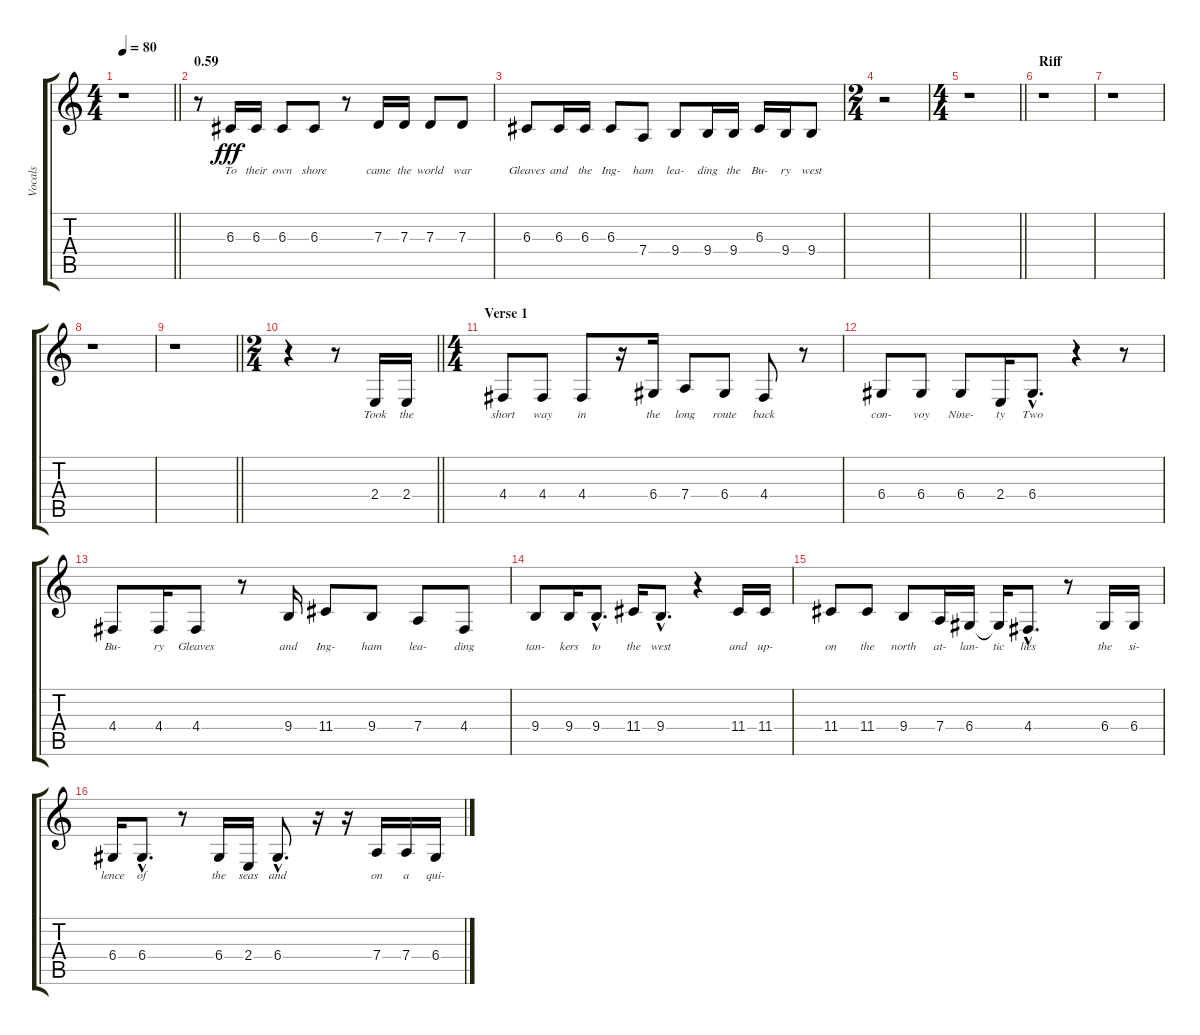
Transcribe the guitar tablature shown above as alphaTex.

\track ("Vocals" "Vocals") {instrument trumpet}
\staff {score tabs}
\tuning (E4 B3 G3 D3 A2 E2) {hide}
\ts (4 4)
\tempo 80
\clef g2
\barLineRight lightlight
\ks c
r.1{dy fff instrument trumpet} |
\section ("" "0.59")
r.8 6.3.16{lyrics (0 "To") lyrics (1 "") lyrics (2 "") lyrics (3 "") lyrics (4 "")} 6.3.16{lyrics (0 "their") lyrics (1 "") lyrics (2 "") lyrics (3 "") lyrics (4 "")} 6.3.8{lyrics (0 "own") lyrics (1 "") lyrics (2 "") lyrics (3 "") lyrics (4 "")} 6.3.8{lyrics (0 "shore") lyrics (1 "") lyrics (2 "") lyrics (3 "") lyrics (4 "")} r.8 7.3.16{lyrics (0 "came") lyrics (1 "") lyrics (2 "") lyrics (3 "") lyrics (4 "")} 7.3.16{lyrics (0 "the") lyrics (1 "") lyrics (2 "") lyrics (3 "") lyrics (4 "")} 7.3.8{lyrics (0 "world") lyrics (1 "") lyrics (2 "") lyrics (3 "") lyrics (4 "")} 7.3.8{lyrics (0 "war") lyrics (1 "") lyrics (2 "") lyrics (3 "") lyrics (4 "")} |
6.3.8{lyrics (0 "Gleaves") lyrics (1 "") lyrics (2 "") lyrics (3 "") lyrics (4 "")} 6.3.16{lyrics (0 "and") lyrics (1 "") lyrics (2 "") lyrics (3 "") lyrics (4 "")} 6.3.16{lyrics (0 "the") lyrics (1 "") lyrics (2 "") lyrics (3 "") lyrics (4 "")} 6.3.8{lyrics (0 "Ing-") lyrics (1 "") lyrics (2 "") lyrics (3 "") lyrics (4 "")} 7.4.8{lyrics (0 "ham") lyrics (1 "") lyrics (2 "") lyrics (3 "") lyrics (4 "")} 9.4.8{lyrics (0 "lea-") lyrics (1 "") lyrics (2 "") lyrics (3 "") lyrics (4 "")} 9.4.16{lyrics (0 "ding") lyrics (1 "") lyrics (2 "") lyrics (3 "") lyrics (4 "")} 9.4.16{lyrics (0 "the") lyrics (1 "") lyrics (2 "") lyrics (3 "") lyrics (4 "")} 6.3.16{lyrics (0 "Bu-") lyrics (1 "") lyrics (2 "") lyrics (3 "") lyrics (4 "")} 9.4.16{lyrics (0 "ry") lyrics (1 "") lyrics (2 "") lyrics (3 "") lyrics (4 "")} 9.4.8{lyrics (0 "west") lyrics (1 "") lyrics (2 "") lyrics (3 "") lyrics (4 "")} |
\ts (2 4)
r.2 |
\ts (4 4)
\barLineRight lightlight
r.1 |
\section ("" "Riff")
r.1 |
r.1 |
r.1 |
\barLineRight lightlight
r.1 |
\ts (2 4)
\barLineRight lightlight
r.4 r.8 2.4.16{lyrics (0 "Took") lyrics (1 "") lyrics (2 "") lyrics (3 "") lyrics (4 "")} 2.4.16{lyrics (0 "the") lyrics (1 "") lyrics (2 "") lyrics (3 "") lyrics (4 "")} |
\ts (4 4)
\section ("" "Verse 1")
4.4.8{lyrics (0 "short") lyrics (1 "") lyrics (2 "") lyrics (3 "") lyrics (4 "")} 4.4.8{lyrics (0 "way") lyrics (1 "") lyrics (2 "") lyrics (3 "") lyrics (4 "")} 4.4.8{lyrics (0 "in") lyrics (1 "") lyrics (2 "") lyrics (3 "") lyrics (4 "")} r.16 6.4.16{lyrics (0 "the") lyrics (1 "") lyrics (2 "") lyrics (3 "") lyrics (4 "")} 7.4.8{lyrics (0 "long") lyrics (1 "") lyrics (2 "") lyrics (3 "") lyrics (4 "")} 6.4.8{lyrics (0 "route") lyrics (1 "") lyrics (2 "") lyrics (3 "") lyrics (4 "")} 4.4.8{lyrics (0 "back") lyrics (1 "") lyrics (2 "") lyrics (3 "") lyrics (4 "")} r.8 |
6.4.8{lyrics (0 "con-") lyrics (1 "") lyrics (2 "") lyrics (3 "") lyrics (4 "")} 6.4.8{lyrics (0 "voy") lyrics (1 "") lyrics (2 "") lyrics (3 "") lyrics (4 "")} 6.4.8{lyrics (0 "Nine-") lyrics (1 "") lyrics (2 "") lyrics (3 "") lyrics (4 "")} 2.4.16{lyrics (0 "ty") lyrics (1 "") lyrics (2 "") lyrics (3 "") lyrics (4 "")} 6.4{hac}.8{d lyrics (0 "Two") lyrics (1 "") lyrics (2 "") lyrics (3 "") lyrics (4 "")} r.4 r.8 |
4.4.8{lyrics (0 "Bu-") lyrics (1 "") lyrics (2 "") lyrics (3 "") lyrics (4 "")} 4.4.16{lyrics (0 "ry") lyrics (1 "") lyrics (2 "") lyrics (3 "") lyrics (4 "")} 4.4.8{lyrics (0 "Gleaves") lyrics (1 "") lyrics (2 "") lyrics (3 "") lyrics (4 "")} r.8 9.4.16{lyrics (0 "and") lyrics (1 "") lyrics (2 "") lyrics (3 "") lyrics (4 "")} 11.4.8{lyrics (0 "Ing-") lyrics (1 "") lyrics (2 "") lyrics (3 "") lyrics (4 "")} 9.4.8{lyrics (0 "ham") lyrics (1 "") lyrics (2 "") lyrics (3 "") lyrics (4 "")} 7.4.8{lyrics (0 "lea-") lyrics (1 "") lyrics (2 "") lyrics (3 "") lyrics (4 "")} 4.4.8{lyrics (0 "ding") lyrics (1 "") lyrics (2 "") lyrics (3 "") lyrics (4 "")} |
9.4.8{lyrics (0 "tan-") lyrics (1 "") lyrics (2 "") lyrics (3 "") lyrics (4 "")} 9.4.16{lyrics (0 "kers") lyrics (1 "") lyrics (2 "") lyrics (3 "") lyrics (4 "")} 9.4{hac}.8{d lyrics (0 "to") lyrics (1 "") lyrics (2 "") lyrics (3 "") lyrics (4 "")} 11.4.16{lyrics (0 "the") lyrics (1 "") lyrics (2 "") lyrics (3 "") lyrics (4 "")} 9.4{hac}.8{d lyrics (0 "west") lyrics (1 "") lyrics (2 "") lyrics (3 "") lyrics (4 "")} r.4 11.4.16{lyrics (0 "and") lyrics (1 "") lyrics (2 "") lyrics (3 "") lyrics (4 "")} 11.4.16{lyrics (0 "up-") lyrics (1 "") lyrics (2 "") lyrics (3 "") lyrics (4 "")} |
11.4.8{lyrics (0 "on") lyrics (1 "") lyrics (2 "") lyrics (3 "") lyrics (4 "")} 11.4.8{lyrics (0 "the") lyrics (1 "") lyrics (2 "") lyrics (3 "") lyrics (4 "")} 9.4.8{lyrics (0 "north") lyrics (1 "") lyrics (2 "") lyrics (3 "") lyrics (4 "")} 7.4.16{lyrics (0 "at-") lyrics (1 "") lyrics (2 "") lyrics (3 "") lyrics (4 "")} 6.4.16{lyrics (0 "lan-") lyrics (1 "") lyrics (2 "") lyrics (3 "") lyrics (4 "")} 6.4{t}.16{lyrics (0 "tic") lyrics (1 "") lyrics (2 "") lyrics (3 "") lyrics (4 "")} 4.4{hac}.8{d lyrics (0 "lies") lyrics (1 "") lyrics (2 "") lyrics (3 "") lyrics (4 "")} r.8 6.4.16{lyrics (0 "the") lyrics (1 "") lyrics (2 "") lyrics (3 "") lyrics (4 "")} 6.4.16{lyrics (0 "si-") lyrics (1 "") lyrics (2 "") lyrics (3 "") lyrics (4 "")} |
6.4.16{lyrics (0 "lence") lyrics (1 "") lyrics (2 "") lyrics (3 "") lyrics (4 "")} 6.4{hac}.8{d lyrics (0 "of") lyrics (1 "") lyrics (2 "") lyrics (3 "") lyrics (4 "")} r.8 6.4.16{lyrics (0 "the") lyrics (1 "") lyrics (2 "") lyrics (3 "") lyrics (4 "")} 2.4.16{lyrics (0 "seas") lyrics (1 "") lyrics (2 "") lyrics (3 "") lyrics (4 "")} 6.4{hac}.8{d lyrics (0 "and") lyrics (1 "") lyrics (2 "") lyrics (3 "") lyrics (4 "")} r.16 r.16 7.4.16{lyrics (0 "on") lyrics (1 "") lyrics (2 "") lyrics (3 "") lyrics (4 "")} 7.4.16{lyrics (0 "a") lyrics (1 "") lyrics (2 "") lyrics (3 "") lyrics (4 "")} 6.4.16{lyrics (0 "qui-") lyrics (1 "") lyrics (2 "") lyrics (3 "") lyrics (4 "")}
